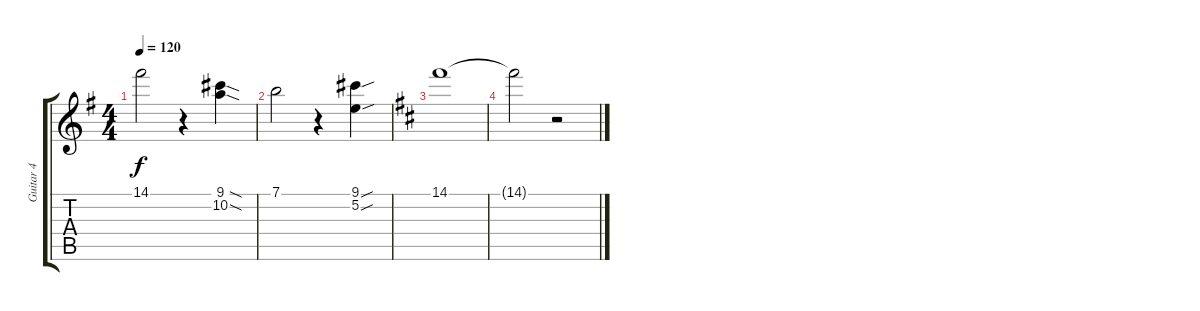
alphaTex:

\track ("Guitar 4" "Guitar 4") {instrument electricguitarclean}
\staff {score tabs}
\tuning (E4 B3 G3 D3 A2 E2) {hide}
\ts (4 4)
\tempo 120
\clef g2
\ks g
14.1.2{dy f} r.4 (9.1{sod} 10.2{sod}).4 |
7.1.2 r.4 (9.1{sou} 5.2{sou}).4 |
\ks d
14.1.1 |
14.1{t}.2 r.2
